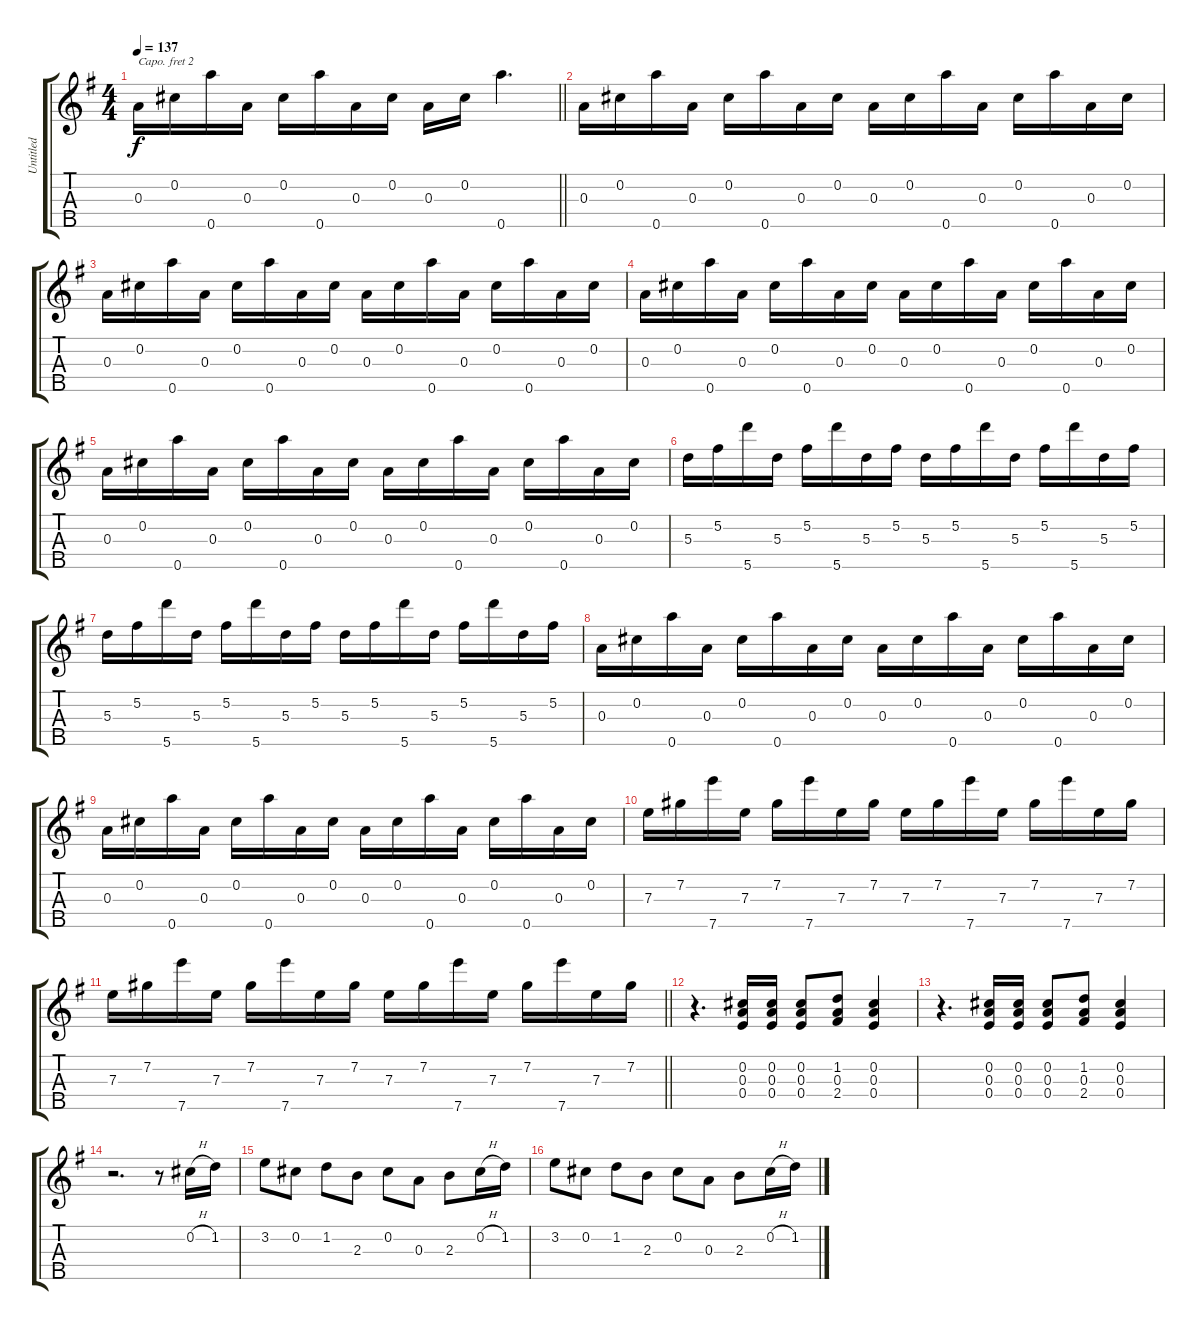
\track ("Untitled" "Untitled") {instrument banjo}
\staff {score tabs}
\capo 2
\tuning (D4 B3 G3 D3 G4) {hide}
\displaytranspose 12
\ts (4 4)
\tempo 137
\clef g2
\barLineRight lightlight
\ks g
0.3.16{dy f} 0.2.16 0.5.16 0.3.16 0.2.16 0.5.16 0.3.16 0.2.16 0.3.16 0.2.16 0.5.4{d} |
0.3.16 0.2.16 0.5.16 0.3.16 0.2.16 0.5.16 0.3.16 0.2.16 0.3.16 0.2.16 0.5.16 0.3.16 0.2.16 0.5.16 0.3.16 0.2.16 |
0.3.16 0.2.16 0.5.16 0.3.16 0.2.16 0.5.16 0.3.16 0.2.16 0.3.16 0.2.16 0.5.16 0.3.16 0.2.16 0.5.16 0.3.16 0.2.16 |
0.3.16 0.2.16 0.5.16 0.3.16 0.2.16 0.5.16 0.3.16 0.2.16 0.3.16 0.2.16 0.5.16 0.3.16 0.2.16 0.5.16 0.3.16 0.2.16 |
0.3.16 0.2.16 0.5.16 0.3.16 0.2.16 0.5.16 0.3.16 0.2.16 0.3.16 0.2.16 0.5.16 0.3.16 0.2.16 0.5.16 0.3.16 0.2.16 |
5.3.16 5.2.16 5.5.16 5.3.16 5.2.16 5.5.16 5.3.16 5.2.16 5.3.16 5.2.16 5.5.16 5.3.16 5.2.16 5.5.16 5.3.16 5.2.16 |
5.3.16 5.2.16 5.5.16 5.3.16 5.2.16 5.5.16 5.3.16 5.2.16 5.3.16 5.2.16 5.5.16 5.3.16 5.2.16 5.5.16 5.3.16 5.2.16 |
0.3.16 0.2.16 0.5.16 0.3.16 0.2.16 0.5.16 0.3.16 0.2.16 0.3.16 0.2.16 0.5.16 0.3.16 0.2.16 0.5.16 0.3.16 0.2.16 |
0.3.16 0.2.16 0.5.16 0.3.16 0.2.16 0.5.16 0.3.16 0.2.16 0.3.16 0.2.16 0.5.16 0.3.16 0.2.16 0.5.16 0.3.16 0.2.16 |
7.3.16 7.2.16 7.5.16 7.3.16 7.2.16 7.5.16 7.3.16 7.2.16 7.3.16 7.2.16 7.5.16 7.3.16 7.2.16 7.5.16 7.3.16 7.2.16 |
\barLineRight lightlight
7.3.16 7.2.16 7.5.16 7.3.16 7.2.16 7.5.16 7.3.16 7.2.16 7.3.16 7.2.16 7.5.16 7.3.16 7.2.16 7.5.16 7.3.16 7.2.16 |
r.4{d} (0.2 0.3 0.4).16 (0.2 0.3 0.4).16 (0.2 0.3 0.4).8 (1.2 0.3 2.4).8 (0.2 0.3 0.4).4 |
r.4{d} (0.2 0.3 0.4).16 (0.2 0.3 0.4).16 (0.2 0.3 0.4).8 (1.2 0.3 2.4).8 (0.2 0.3 0.4).4 |
r.2{d} r.8 0.2{h}.16 1.2.16 |
3.2.8 0.2.8 1.2.8 2.3.8 0.2.8 0.3.8 2.3.8 0.2{h}.16 1.2.16 |
3.2.8 0.2.8 1.2.8 2.3.8 0.2.8 0.3.8 2.3.8 0.2{h}.16 1.2.16
